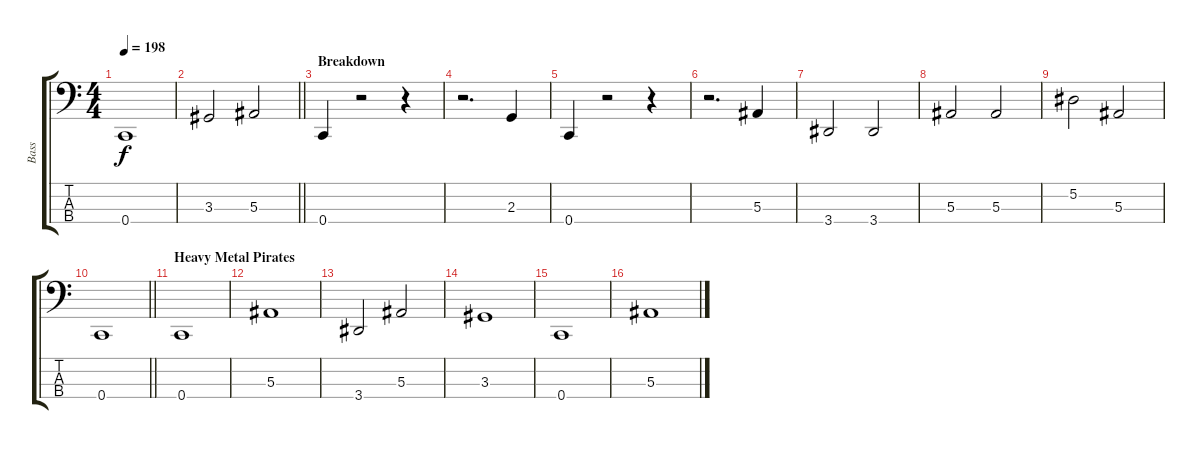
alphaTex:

\track ("Bass" "Bass") {instrument electricbassfinger}
\staff {score tabs}
\tuning (Eb2 Bb1 F1 C1) {hide}
\ts (4 4)
\tempo 198
\clef f4
\ks c
0.4.1{dy f} |
\barLineRight lightlight
3.3.2 5.3.2 |
\section ("" "Breakdown")
0.4.4 r.2 r.4 |
r.2{d} 2.3.4 |
0.4.4 r.2 r.4 |
r.2{d} 5.3.4 |
3.4.2 3.4.2 |
5.3.2 5.3.2 |
5.2.2 5.3.2 |
\barLineRight lightlight
0.4.1 |
\section ("" "Heavy Metal Pirates")
0.4.1 |
5.3.1 |
3.4.2 5.3.2 |
3.3.1 |
0.4.1 |
5.3.1
